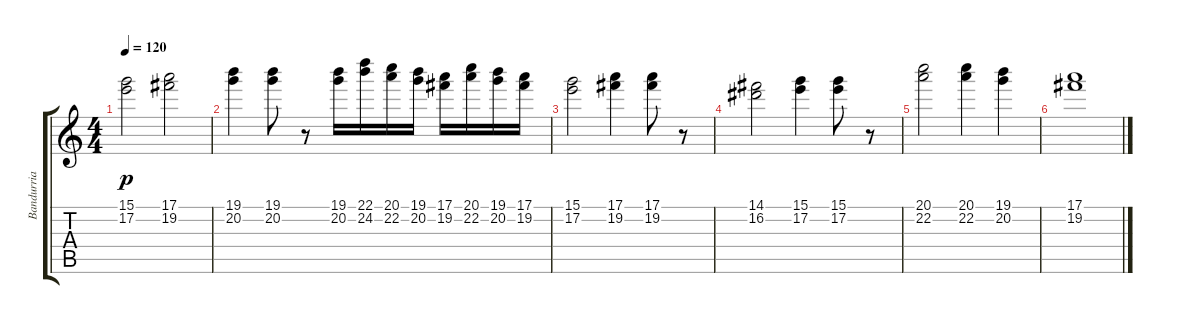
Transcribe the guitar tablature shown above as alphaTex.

\track ("Bandurria" "Bandurria") {instrument acousticguitarsteel}
\staff {score tabs}
\tuning (E4 B3 G3 D3 A2 E2) {hide}
\ts (4 4)
\tempo 120
\clef g2
\ks c
(15.1 17.2).2{dy p} (17.1 19.2).2 |
(19.1 20.2).4 (19.1 20.2).8 r.8 (19.1 20.2).16 (22.1 24.2).16 (20.1 22.2).16 (19.1 20.2).16 (17.1 19.2).16 (20.1 22.2).16 (19.1 20.2).16 (17.1 19.2).16 |
(15.1 17.2).2 (17.1 19.2).4 (17.1 19.2).8 r.8 |
(14.1 16.2).2 (15.1 17.2).4 (15.1 17.2).8 r.8 |
(20.1 22.2).2 (20.1 22.2).4 (19.1 20.2).4 |
(17.1 19.2).1
